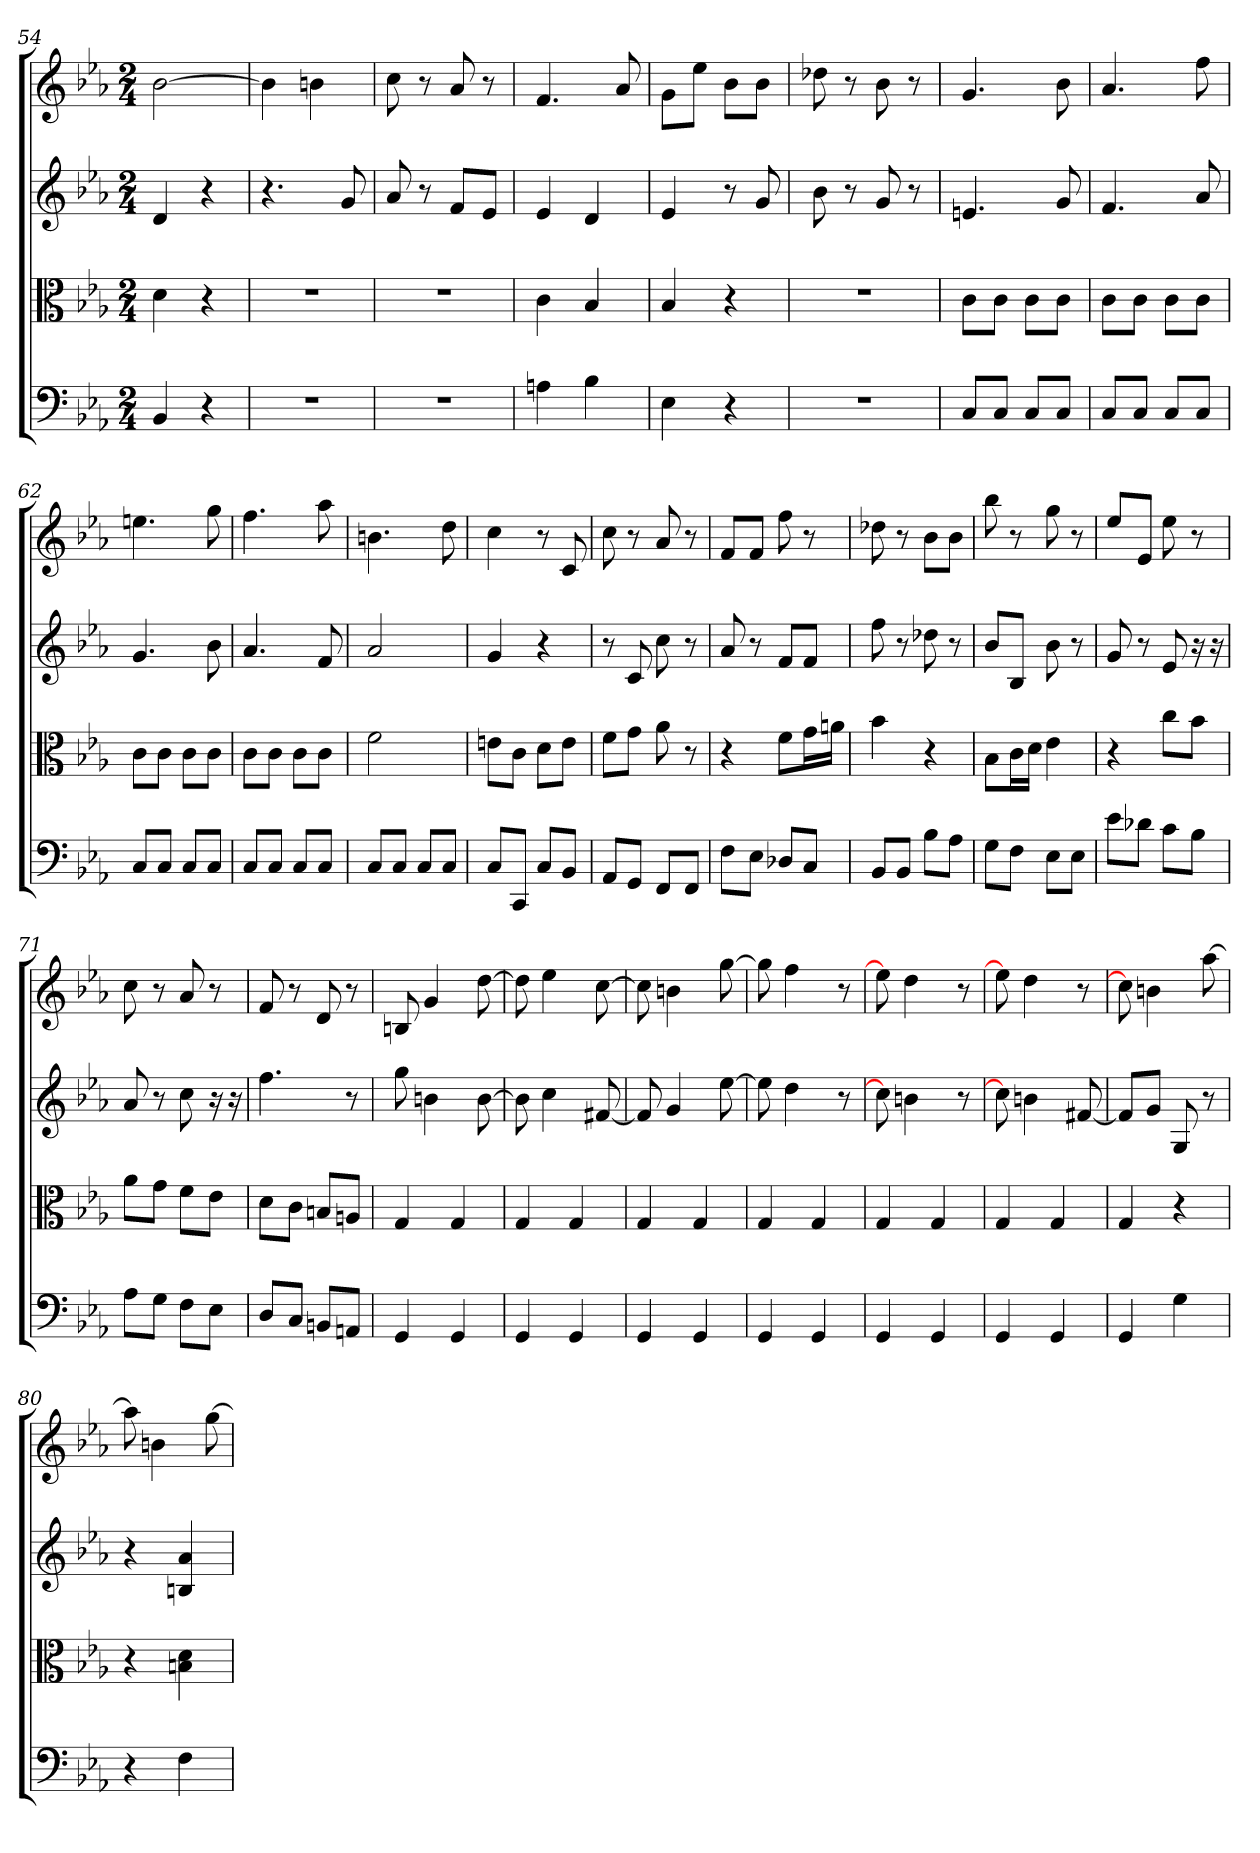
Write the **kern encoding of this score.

**kern	**kern	**kern	**kern
*part4	*part3	*part2	*part1
*staff4	*staff3	*staff2	*staff1
*clefF4	*clefC3	*clefG2	*clefG2
*k[b-e-a-]	*k[b-e-a-]	*k[b-e-a-]	*k[b-e-a-]
*E-:	*E-:	*E-:	*E-:
*M2/4	*M2/4	*M2/4	*M2/4
=54	=54	=54	=54
4BB-	4d	4d	[2b-
4r	4r	4r	.
=55	=55	=55	=55
2r	2r	4.r	4b-]
.	.	.	4bn
.	.	8g	.
=56	=56	=56	=56
2r	2r	8a-	8cc
.	.	8r	8r
.	.	8f/L	8a-
.	.	8e-/J	8r
=57	=57	=57	=57
4An	4c	4e-	4.f
4B-	4B-	4d	.
.	.	.	8a-
=58	=58	=58	=58
4E-	4B-	4e-	8g\L
.	.	.	8ee-\J
4r	4r	8r	8b-\L
.	.	8g	8b-\J
=59	=59	=59	=59
2r	2r	8b-	8dd-X
.	.	8r	8r
.	.	8g	8b-
.	.	8r	8r
=60	=60	=60	=60
8C/L	8c\L	4.en	4.g
8C/J	8c\J	.	.
8C/L	8c\L	.	.
8C/J	8c\J	8g	8b-
=61	=61	=61	=61
8C/L	8c\L	4.f	4.a-
8C/J	8c\J	.	.
8C/L	8c\L	.	.
8C/J	8c\J	8a-	8ff
=62	=62	=62	=62
8C/L	8c\L	4.g	4.een
8C/J	8c\J	.	.
8C/L	8c\L	.	.
8C/J	8c\J	8b-	8gg
=63	=63	=63	=63
8C/L	8c\L	4.a-	4.ff
8C/J	8c\J	.	.
8C/L	8c\L	.	.
8C/J	8c\J	8f	8aa-
=64	=64	=64	=64
8C/L	2f	2a-	4.bn
8C/J	.	.	.
8C/L	.	.	.
8C/J	.	.	8dd
=65	=65	=65	=65
8C/L	8en\L	4g	4cc
8CC/J	8c\J	.	.
8C/L	8d\L	4r	8r
8BB-/J	8e\J	.	8c
=66	=66	=66	=66
8AA-/L	8f\L	8r	8cc
8GG/J	8g\J	8c	8r
8FF/L	8a-	8cc	8a-
8FF/J	8r	8r	8r
=67	=67	=67	=67
8F\L	4r	8a-	8f/L
8E-\J	.	8r	8f/J
8D-X/L	8f\L	8f/L	8ff
8C/J	16g\L	8f/J	8r
.	16an\JJ	.	.
=68	=68	=68	=68
8BB-/L	4b-	8ff	8dd-X
8BB-/J	.	8r	8r
8B-\L	4r	8dd-X	8b-\L
8A-\J	.	8r	8b-\J
=69	=69	=69	=69
8G\L	8B-\L	8b-/L	8bb-
8F\J	16c\L	8B-/J	8r
.	16d\JJ	.	.
8E-\L	4e-	8b-	8gg
8E-\J	.	8r	8r
=70	=70	=70	=70
8e-\L	4r	8g	8ee-/L
8d-X\J	.	8r	8e-/J
8c\L	8cc\L	8e-	8ee-
8B-\J	8b-\J	16r	8r
.	.	16r	.
=71	=71	=71	=71
8A-\L	8a-\L	8a-	8cc
8G\J	8g\J	8r	8r
8F\L	8f\L	8cc	8a-
8E-\J	8e-\J	16r	8r
.	.	16r	.
=72	=72	=72	=72
8D/L	8d\L	4.ff	8f
8C/J	8c\J	.	8r
8BBn/L	8Bn/L	.	8d
8AAn/J	8An/J	8r	8r
=73	=73	=73	=73
4GG	4G	8gg	8Bn
.	.	4bn	4g
4GG	4G	.	.
.	.	[8b	[8dd
=74	=74	=74	=74
4GG	4G	8b]	8dd]
.	.	4cc	4ee-
4GG	4G	.	.
.	.	[8f#X	[8cc
=75	=75	=75	=75
4GG	4G	8f#]	8cc]
.	.	4g	4bn
4GG	4G	.	.
.	.	[8ee-	[8gg
=76	=76	=76	=76
4GG	4G	8ee-]	8gg]
.	.	4dd	4ff
4GG	4G	.	.
.	.	8r	8r
=77	=77	=77	=77
4GG	4G	8cc]	8ee-]
.	.	4bn	4dd
4GG	4G	.	.
.	.	8r	8r
=78	=78	=78	=78
4GG	4G	8cc]	8ee-]
.	.	4bn	4dd
4GG	4G	.	.
.	.	[8f#X	8r
=79	=79	=79	=79
4GG	4G	8f#/L]	8cc]
.	.	8g/J	4bn
4G	4r	8G	.
.	.	8r	[8aa-
=80	=80	=80	=80
4r	4r	4r	8aa-]
.	.	.	4bn
4F	4Bn 4d	4Bn 4a-	.
.	.	.	[8gg
=	=	=	=
*-	*-	*-	*-
